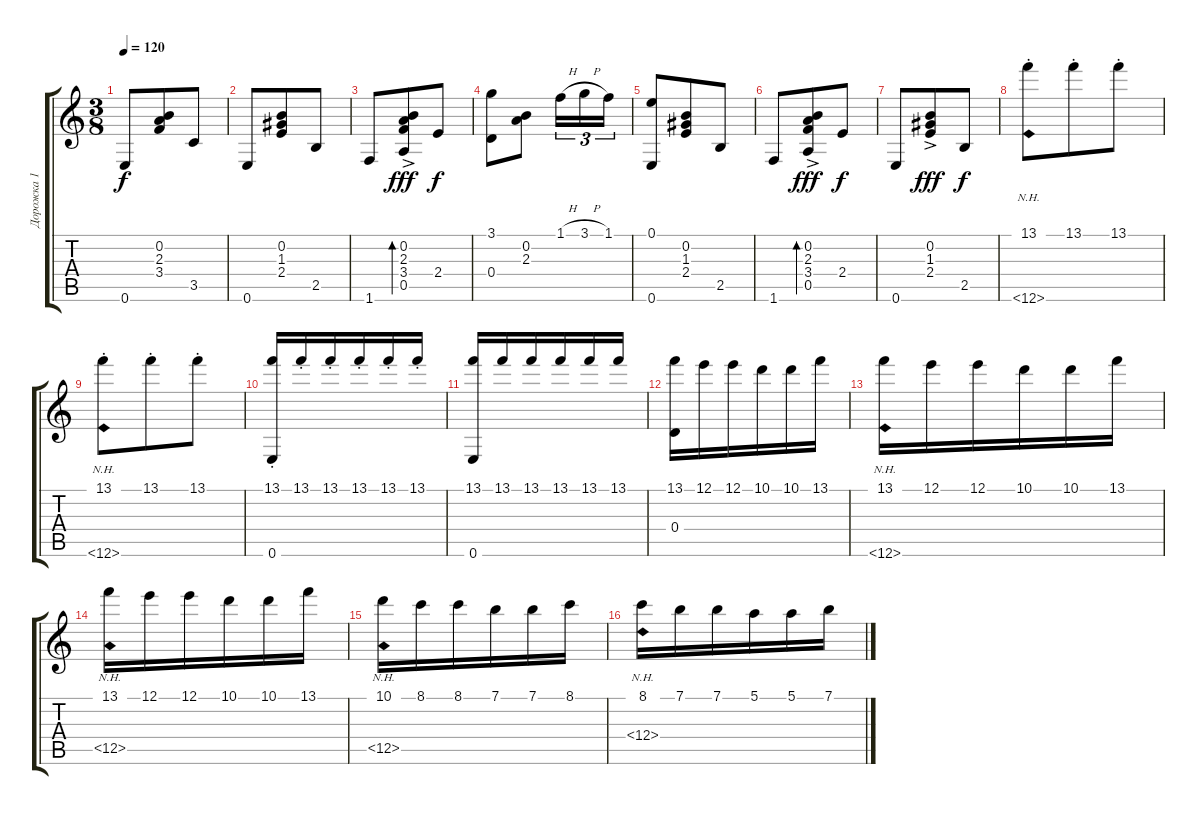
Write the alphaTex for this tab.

\track ("Дорожка 1" "Дорожка 1") {instrument acousticguitarsteel}
\staff {score tabs}
\tuning (E4 B3 G3 D3 A2 E2) {hide}
\ts (3 8)
\tempo 120
\clef g2
\ks c
0.6.8{dy f} (0.2 2.3 3.4).8 3.5.8 |
0.6.8 (0.2 1.3 2.4).8 2.5.8 |
1.6.8 (0.2{ac} 2.3{ac} 3.4{ac} 0.5{ac}).8{bd 240 dy fff} 2.4.8{dy f} |
(3.1 0.4).8 (0.2 2.3).8 1.1{h}.16{tu (3 2)} 3.1{h}.16{tu (3 2)} 1.1.16{tu (3 2)} |
(0.1 0.6).8 (0.2 1.3 2.4).8 2.5.8 |
1.6.8 (0.2{ac} 2.3{ac} 3.4{ac} 0.5{ac}).8{bd 240 dy fff} 2.4.8{dy f} |
0.6.8 (0.2{ac} 1.3{ac} 2.4{ac}).8{dy fff} 2.5.8{dy f} |
(13.1{st} 0.6{nh}).8 13.1{st}.8 13.1{st}.8 |
(13.1{st} 0.6{nh}).8 13.1{st}.8 13.1{st}.8 |
(13.1{st} 0.6).16 13.1{st}.16 13.1{st}.16 13.1{st}.16 13.1{st}.16 13.1{st}.16 |
(13.1 0.6).16 13.1.16 13.1.16 13.1.16 13.1.16 13.1.16 |
(13.1 0.4).16 12.1.16 12.1.16 10.1.16 10.1.16 13.1.16 |
(13.1 0.6{nh}).16 12.1.16 12.1.16 10.1.16 10.1.16 13.1.16 |
(13.1 0.5{nh}).16 12.1.16 12.1.16 10.1.16 10.1.16 13.1.16 |
(10.1 0.5{nh}).16 8.1.16 8.1.16 7.1.16 7.1.16 8.1.16 |
(8.1 0.4{nh}).16 7.1.16 7.1.16 5.1.16 5.1.16 7.1.16
